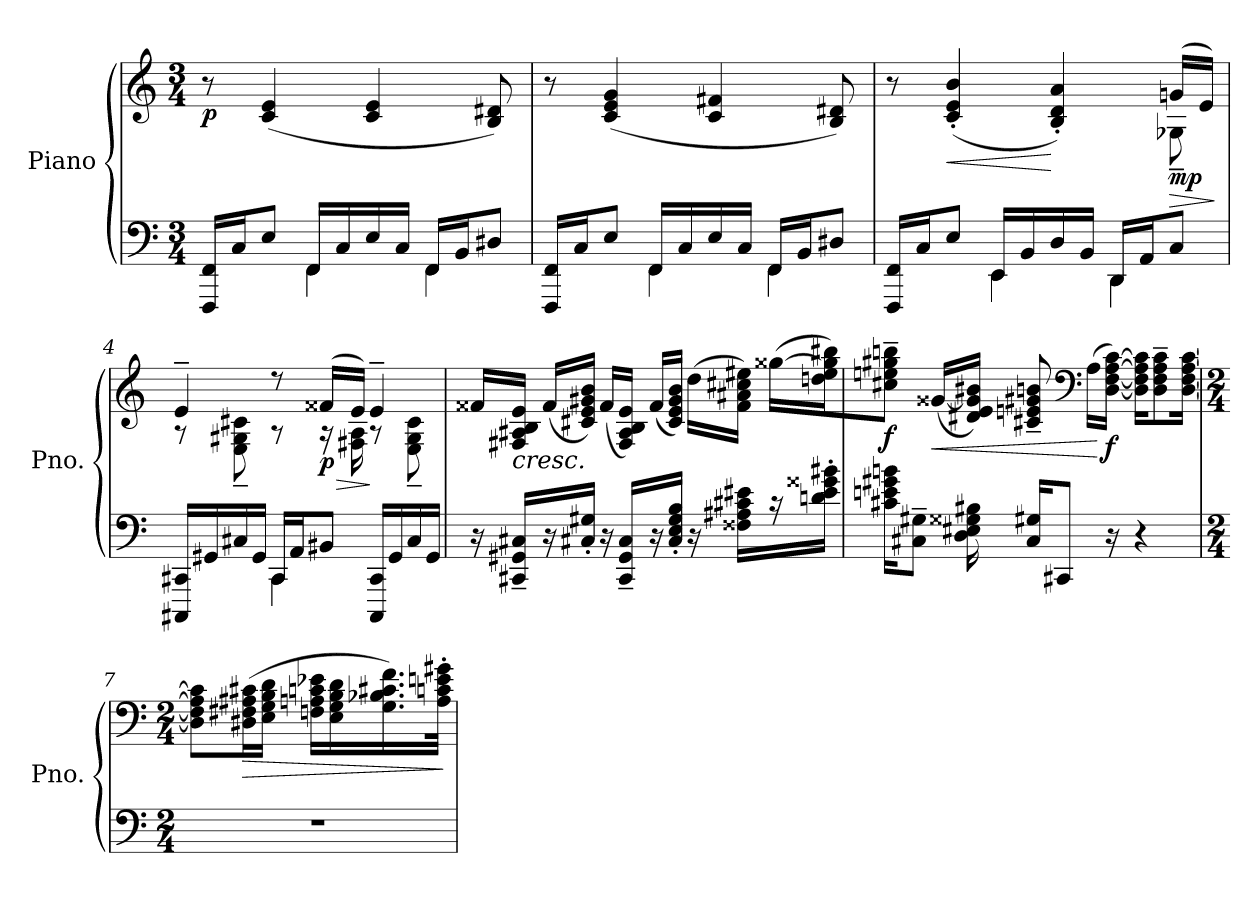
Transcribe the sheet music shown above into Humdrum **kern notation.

**kern	**kern	**dynam
*part1	*part1	*part1
*staff2	*staff1	*staff1/2
*I"Piano	*	*
*I'Pno.	*	*
*clefF4	*clefG2	*
*k[]	*k[]	*
*M3/4	*M3/4	*
*MM50	*MM50	*
=1	=1	=1
*^	*	*
!	!	!	!LO:DY:b
16FFF/ 16FF/LL	4ryy	8r	p
16C/J	.	.	.
8E/J	.	(>4c/ 4e/	.
16FF/LL	4FF\	.	.
16C/	.	.	.
16E/	.	4c/ 4e/	.
16C/JJ	.	.	.
16FF/LL	4FF\	.	.
16BB/J	.	.	.
8D#X/J	.	8B/ 8d#X/)	.
=2	=2	=2	=2
16FFF/ 16FF/LL	4ryy	8r	.
16C/J	.	.	.
8E/J	.	(>4c/ 4e/ 4g/	.
16FF/LL	4FF\	.	.
16C/	.	.	.
16E/	.	4c/ 4f#X/	.
16C/JJ	.	.	.
16FF/LL	4FF\	.	.
16BB/J	.	.	.
8D#X/J	.	8B/ 8d#X/)	.
!!LO:LB:g=z
=3	=3	=3	=3
*	*	*^	*
16FFF/ 16FF/LL	4ryy	8r	8ryy	.
16C/J	.	.	.	.
*	*	*v	*v	*
!	!	!	!LO:HP:b
8E/J	.	(>4c/' 4e/' 4b/'	<
16EE/LL	4EE\	.	.
16BB/	.	.	.
16D/	.	4B/' 4d/' 4a/')	[
16BB/JJ	.	.	.
16DD/LL	4DD\	.	.
16AA/J	.	.	.
!	!	!	!LO:HP:b
*	*	*^	*
!	!	!	!	!LO:DY:n=1:b
8C/J	.	(>16gn/LL	8G-X~\	> mp
.	.	16e/JJ)	.	.
*v	*v	*	*	*
*	*v	*v	*
.	.	]
=4	=4	=4
*^	*^	*
16CCC#X/ 16CC#X/LL	4ryy	4e~/	8r	.
16GG#X/	.	.	.	.
16C#X/	.	.	8E\~ 8G#X\~ 8c#X\~	.
16GG#/JJ	.	.	.	.
16CC#/LL	(>4CC#\	8r	8r	.
16AA/J	.	.	.	.
!	!	!	!	!LO:HP:b
!	!	!	!	!LO:DY:n=1:b
8BB#X/J	.	(>16f##X/LL	16r	> p
.	.	16e/JJ)	16F#X\ 16A\	.
16CCC#/ 16CC#/LL	4ryy	4e~/	8r	]
16GG#/	.	.	.	.
16C#/	.	.	8E\~ 8G#\~ 8c#\~	.
16GG#/JJ	.	.	.	.
*v	*v	*	*	*
*	*v	*v	*
!!LO:LB:g=z
=5	=5	=5
16r	16f##X/LL	.
!	!LO:TX:b:i:t=cresc.	!
16CC#X/~ 16GG#X/~ 16C#X/~LL	16F#X/ 16A#X/ 16B/ 16e/JJ)	.
16r	(>16f##/LL	.
16C#X/' 16G#X/'JJ	16c#X/ 16e/ 16g#X/ 16b/JJ)	.
16r	(>16f##/LL	.
16CC#/~ 16GG#/~ 16C#/~LL	16F#/ 16A#/ 16B/ 16e/JJ)	.
16r	(<16f##/LL	.
16C#/' 16E/' 16G#/' 16B/'JJ	16c#/ 16e/ 16g#/ 16b/JJ)	.
16r	(>16dd\LL	.
16F##X\ 16A#X\ 16c#X\ 16e#X\LL	16f##\ 16a#X\ 16cc#X\ 16ee#X\JJ)	.
16r	(>[16gg##X\LL	.
16dn\' 16e#\' 16g##X\' 16b#X\'JJ	16ddn\ 16ee#\ 16gg##\] 16bb#X\J)	.
=6	=6	=6
!	!	!LO:DY:b
16c#X\ 16en\ 16g#X\ 16bn\KL	8cc#X\~ 8een\~ 8gg#X\~ 8bbn\~J	f
8C#X\~ 8G#X\~J	.	.
!	!	!LO:HP:b
.	(>[16g##X/LL	<
16D\ 16E#X\ 16G##X\ 16B#X\	16d#X/ 16e/ 16g##/] 16b#X/JJ)	.
16C#/ 16G#X/KL	8c#X/~ 8en/~ 8g#X/~ 8bn/~	.
8CC#X/J	.	.
*	*clefF4	*
.	(>16A\LL	.
!	!	!LO:DY:n=1:b
16r	[16D\ [16F\ [16A\ [16c#\JJ)	[ f
4r	16D\] 16F\] 16A\] 16c#\]KL	.
.	8D\~ 8F\~ 8A\~ 8c#\~	.
.	[16D\ [16F\ [16A\ [16c#\Jk	.
!!LO:LB:g=z
=7	=7	=7
*M2/4	*M2/4	*
2r	8D\] 8F\] 8A\] 8c#\]L	.
!	!	!LO:HP:b
.	(>16D#X\ 16F#X\ 16A#X\ 16c#X\L	>
.	16E\ 16G\ 16B\ 16d\JJ	.
.	16Fn\ 16An\ 16cn\ 16e-X\LL	.
.	16E\ 16G\ 16B\ 16d\	.
.	16.G\ 16.B-X\ 16.c#X\ 16.f\)	.
.	32A\' 32cn\' 32en\' 32g#X\'JJk	.
.	.	]
=	=	=
*-	*-	*-
